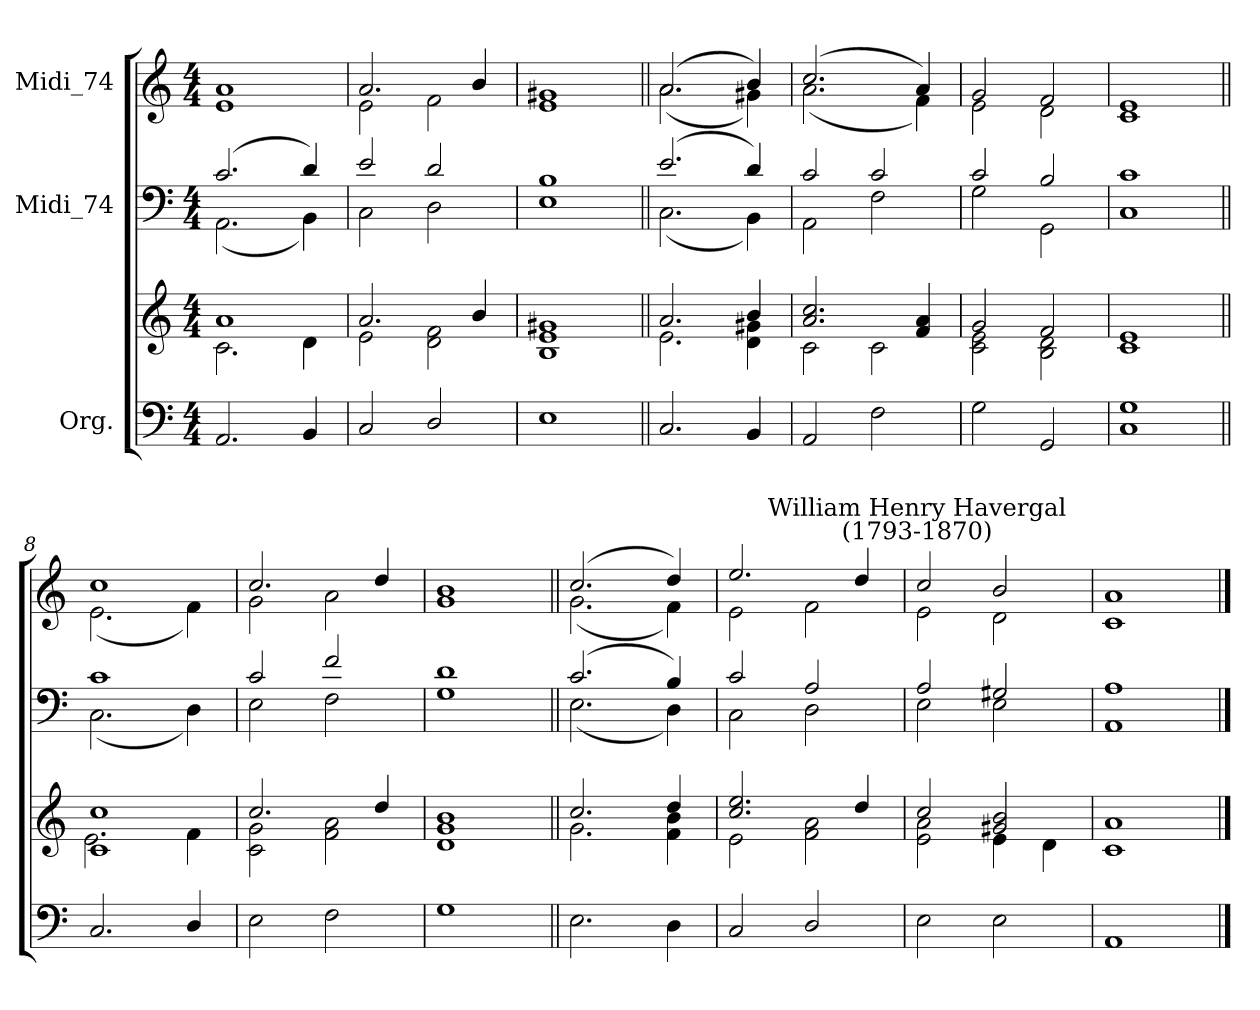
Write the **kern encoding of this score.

**kern	**kern	**kern	**kern
*part3	*part3	*part2	*part1
*staff4	*staff3	*staff2	*staff1
*I"Org.	*	*I"Midi_74	*I"Midi_74
*clefF4	*clefG2	*clefF4	*clefG2
*k[]	*k[]	*k[]	*k[]
*C:	*C:	*C:	*C:
*M4/4	*M4/4	*M4/4	*M4/4
=1	=1	=1	=1
*	*^	*^	*^
2.AA	1a/	2.c\	(>2.c/	(<2.AA\	1a/	1e\
4BB	.	4d\	4d/)	4BB\)	.	.
=2	=2	=2	=2	=2	=2	=2
2C	2.a/	2e\	2e/	2C\	2.a/	2e\
2D/	.	2d\ 2f\	2d/	2D\	.	2f\
.	4b/	.	.	.	4b/	.
=3	=3	=3	=3	=3	=3	=3
1E	1g#X/	1B\ 1e\	1B/	1E\	1g#X/	1e\
=4||	=4||	=4||	=4||	=4||	=4||	=4||
2.C	2.a/	2.e\	(>2.e/	(<2.C\	(>2.a/	(<2.a\
4BB	4b/	4d\ 4g#X\	4d/)	4BB\)	4b/)	4g#X\)
=5	=5	=5	=5	=5	=5	=5
2AA	2.a/ 2.cc/	2c\	2c/	2AA\	(>2.cc/	(<2.a\
2F	.	2c\	2c/	2F\	.	.
.	4f/ 4a/	.	.	.	4a/)	4f\)
=6	=6	=6	=6	=6	=6	=6
2G	2g/	2c\ 2e\	2c/	2G\	2g/	2e\
2GG	2f/	2B\ 2d\	2B/	2GG\	2f/	2d\
=7	=7	=7	=7	=7	=7	=7
1C 1G	1e/	1c\	1c/	1C\	1e/	1c\
=8||	=8||	=8||	=8||	=8||	=8||	=8||
2.C	1c/ 1cc/	2.e\	1c/	(<2.C\	1cc/	(<2.e\
4D/	.	4f\	.	4D\)	.	4f\)
=9	=9	=9	=9	=9	=9	=9
2E	2.cc/	2c\ 2g\	2c/	2E\	2.cc/	2g\
2F	.	2f\ 2a\	2f/	2F\	.	2a\
.	4dd/	.	.	.	4dd/	.
=10	=10	=10	=10	=10	=10	=10
1G	1b/	1d\ 1g\	1d/	1G\	1b/	1g\
=11||	=11||	=11||	=11||	=11||	=11||	=11||
2.E	2.cc/	2.g\	(>2.c/	(<2.E\	(>2.cc/	(<2.g\
4D	4dd/	4f\ 4b\	4B/)	4D\)	4dd/)	4f\)
=12	=12	=12	=12	=12	=12	=12
2C	2.cc/ 2.ee/	2e\	2c/	2C\	2.ee/	2e\
2D/	.	2f\ 2a\	2A/	2D\	.	2f\
.	4dd/	.	.	.	4dd/	.
=13	=13	=13	=13	=13	=13	=13
!	!	!	!	!	!LO:TX:a:cj:t=William Henry Havergal\n(1793-1870)	!
2E	2cc/	2e\ 2a\	2A/	2E\	2cc/	2e\
2E	2g#X/ 2b/	4e\	2G#X/	2E\	2b/	2d\
.	.	4d\	.	.	.	.
=14	=14	=14	=14	=14	=14	=14
1AA	1a/	1c\	1A/	1AA\	1a/	1c\
*	*v	*v	*	*	*v	*v
*	*	*v	*v	*
==	==	==	==
*-	*-	*-	*-
